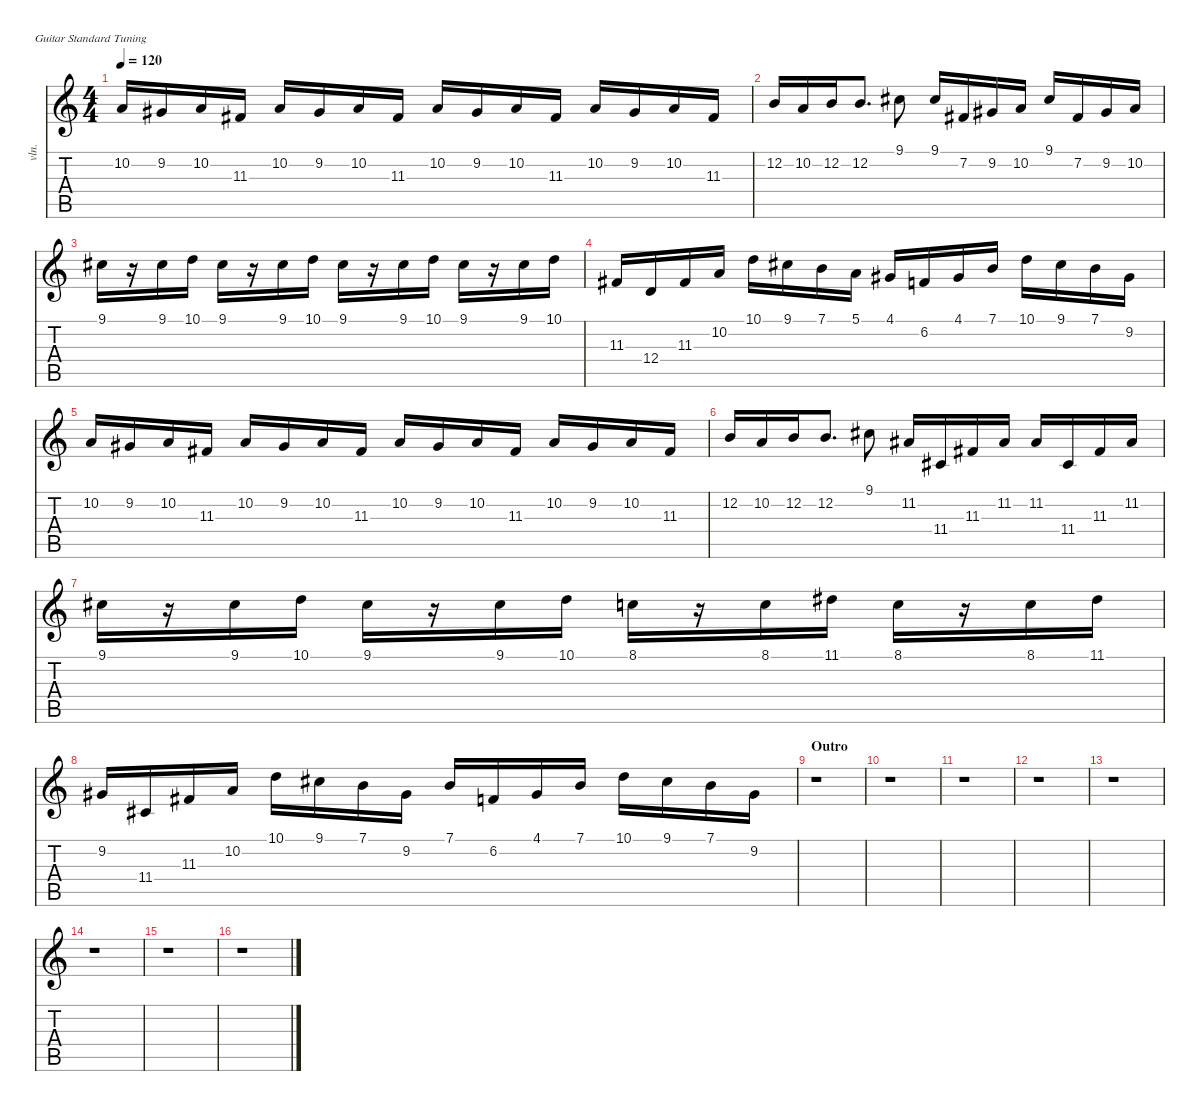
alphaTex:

\defaultSystemsLayout 4
\hideDynamics
\bracketExtendMode nobrackets
\track ("Strings 2" "vln.") {instrument stringensemble1}
\staff {score tabs}
\tuning (E4 B3 G3 D3 A2 E2)
\ts (4 4)
\tempo 120
\clef g2
\ks c
10.2.16{dy f} 9.2{acc #}.16 10.2.16 11.3{acc #}.16 10.2.16 9.2{acc #}.16 10.2.16 11.3{acc #}.16 10.2.16 9.2{acc #}.16 10.2.16 11.3{acc #}.16 10.2.16 9.2{acc #}.16 10.2.16 11.3{acc #}.16 |
12.2.16 10.2.16 12.2.16 12.2.8{d} 9.1{acc #}.8 9.1{acc #}.16 7.2{acc #}.16 9.2{acc #}.16 10.2.16 9.1{acc #}.16 7.2{acc #}.16 9.2{acc #}.16 10.2.16 |
9.1{acc #}.16 r.16 9.1{acc #}.16 10.1.16 9.1{acc #}.16 r.16 9.1{acc #}.16 10.1.16 9.1{acc #}.16 r.16 9.1{acc #}.16 10.1.16 9.1{acc #}.16 r.16 9.1{acc #}.16 10.1.16 |
11.3{acc #}.16 12.4.16 11.3{acc #}.16 10.2.16 10.1.16 9.1{acc #}.16 7.1.16 5.1.16 4.1{acc #}.16 6.2.16 4.1{acc #}.16 7.1.16 10.1.16 9.1{acc #}.16 7.1.16 9.2{acc #}.16 |
10.2.16 9.2{acc #}.16 10.2.16 11.3{acc #}.16 10.2.16 9.2{acc #}.16 10.2.16 11.3{acc #}.16 10.2.16 9.2{acc #}.16 10.2.16 11.3{acc #}.16 10.2.16 9.2{acc #}.16 10.2.16 11.3{acc #}.16 |
12.2.16 10.2.16 12.2.16 12.2.8{d} 9.1{acc #}.8 11.2{acc #}.16 11.4{acc #}.16 11.3{acc #}.16 11.2{acc #}.16 11.2{acc #}.16 11.4{acc #}.16 11.3{acc #}.16 11.2{acc #}.16 |
9.1{acc #}.16 r.16 9.1{acc #}.16 10.1.16 9.1{acc #}.16 r.16 9.1{acc #}.16 10.1.16 8.1.16 r.16 8.1.16 11.1{acc #}.16 8.1.16 r.16 8.1.16 11.1{acc #}.16 |
9.2{acc #}.16 11.4{acc #}.16 11.3{acc #}.16 10.2.16 10.1.16 9.1{acc #}.16 7.1.16 9.2{acc #}.16 7.1.16 6.2.16 4.1{acc #}.16 7.1.16 10.1.16 9.1{acc #}.16 7.1.16 9.2{acc #}.16 |
\section ("" "Outro")
r.1 |
r.1 |
r.1 |
r.1 |
r.1 |
r.1 |
r.1 |
r.1
